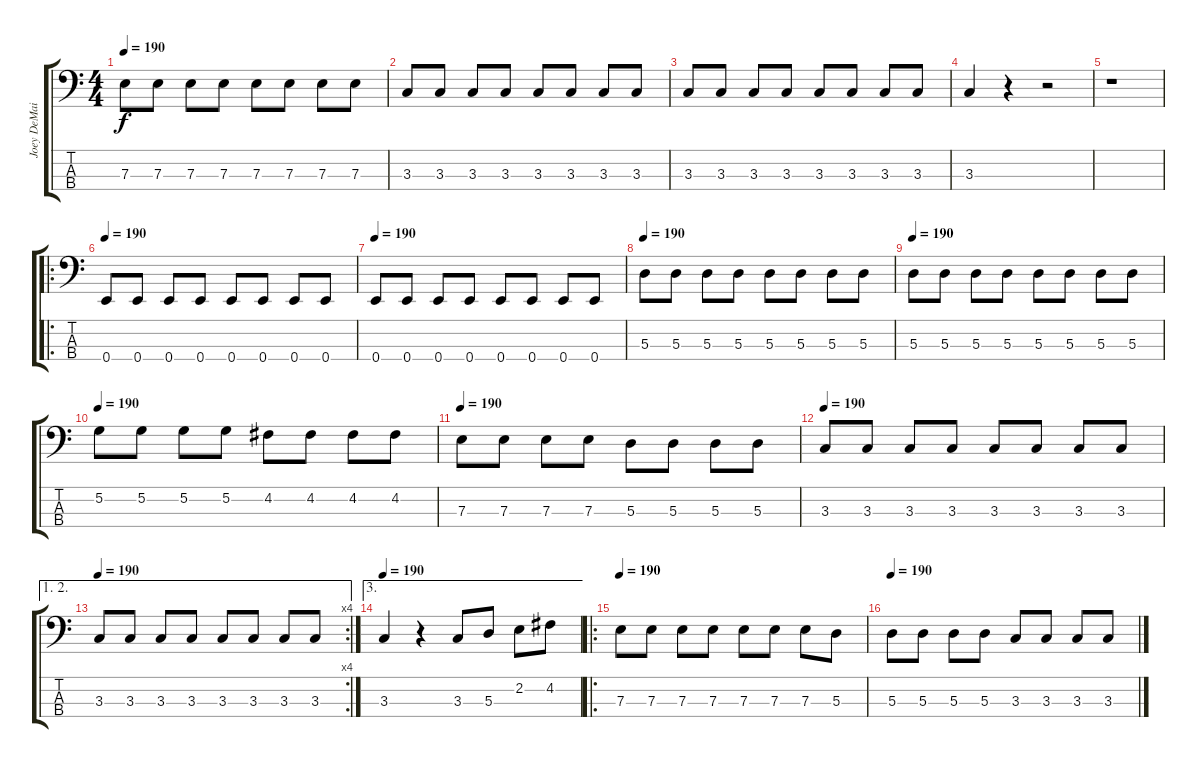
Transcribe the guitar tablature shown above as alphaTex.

\track ("Joey DeMaio" "Joey DeMai") {instrument electricbasspick}
\staff {score tabs}
\tuning (G2 D2 A1 E1) {hide}
\ts (4 4)
\tempo 190
\clef f4
\ks c
7.3.8{dy f} 7.3.8 7.3.8 7.3.8 7.3.8 7.3.8 7.3.8 7.3.8 |
3.3.8 3.3.8 3.3.8 3.3.8 3.3.8 3.3.8 3.3.8 3.3.8 |
3.3.8 3.3.8 3.3.8 3.3.8 3.3.8 3.3.8 3.3.8 3.3.8 |
3.3.4 r.4 r.2 |
r.1 |
\ro
\tempo 190
0.4.8 0.4.8 0.4.8 0.4.8 0.4.8 0.4.8 0.4.8 0.4.8 |
\tempo 190
0.4.8 0.4.8 0.4.8 0.4.8 0.4.8 0.4.8 0.4.8 0.4.8 |
\tempo 190
5.3.8 5.3.8 5.3.8 5.3.8 5.3.8 5.3.8 5.3.8 5.3.8 |
\tempo 190
5.3.8 5.3.8 5.3.8 5.3.8 5.3.8 5.3.8 5.3.8 5.3.8 |
\tempo 190
5.2.8 5.2.8 5.2.8 5.2.8 4.2.8 4.2.8 4.2.8 4.2.8 |
\tempo 190
7.3.8 7.3.8 7.3.8 7.3.8 5.3.8 5.3.8 5.3.8 5.3.8 |
\tempo 190
3.3.8 3.3.8 3.3.8 3.3.8 3.3.8 3.3.8 3.3.8 3.3.8 |
\ae (1 2)
\rc 4
\tempo 190
3.3.8 3.3.8 3.3.8 3.3.8 3.3.8 3.3.8 3.3.8 3.3.8 |
\ae 3
\tempo 190
3.3.4 r.4 3.3.8 5.3.8 2.2.8 4.2.8 |
\ro
\tempo 190
7.3.8 7.3.8 7.3.8 7.3.8 7.3.8 7.3.8 7.3.8 5.3.8 |
\tempo 190
5.3.8 5.3.8 5.3.8 5.3.8 3.3.8 3.3.8 3.3.8 3.3.8
